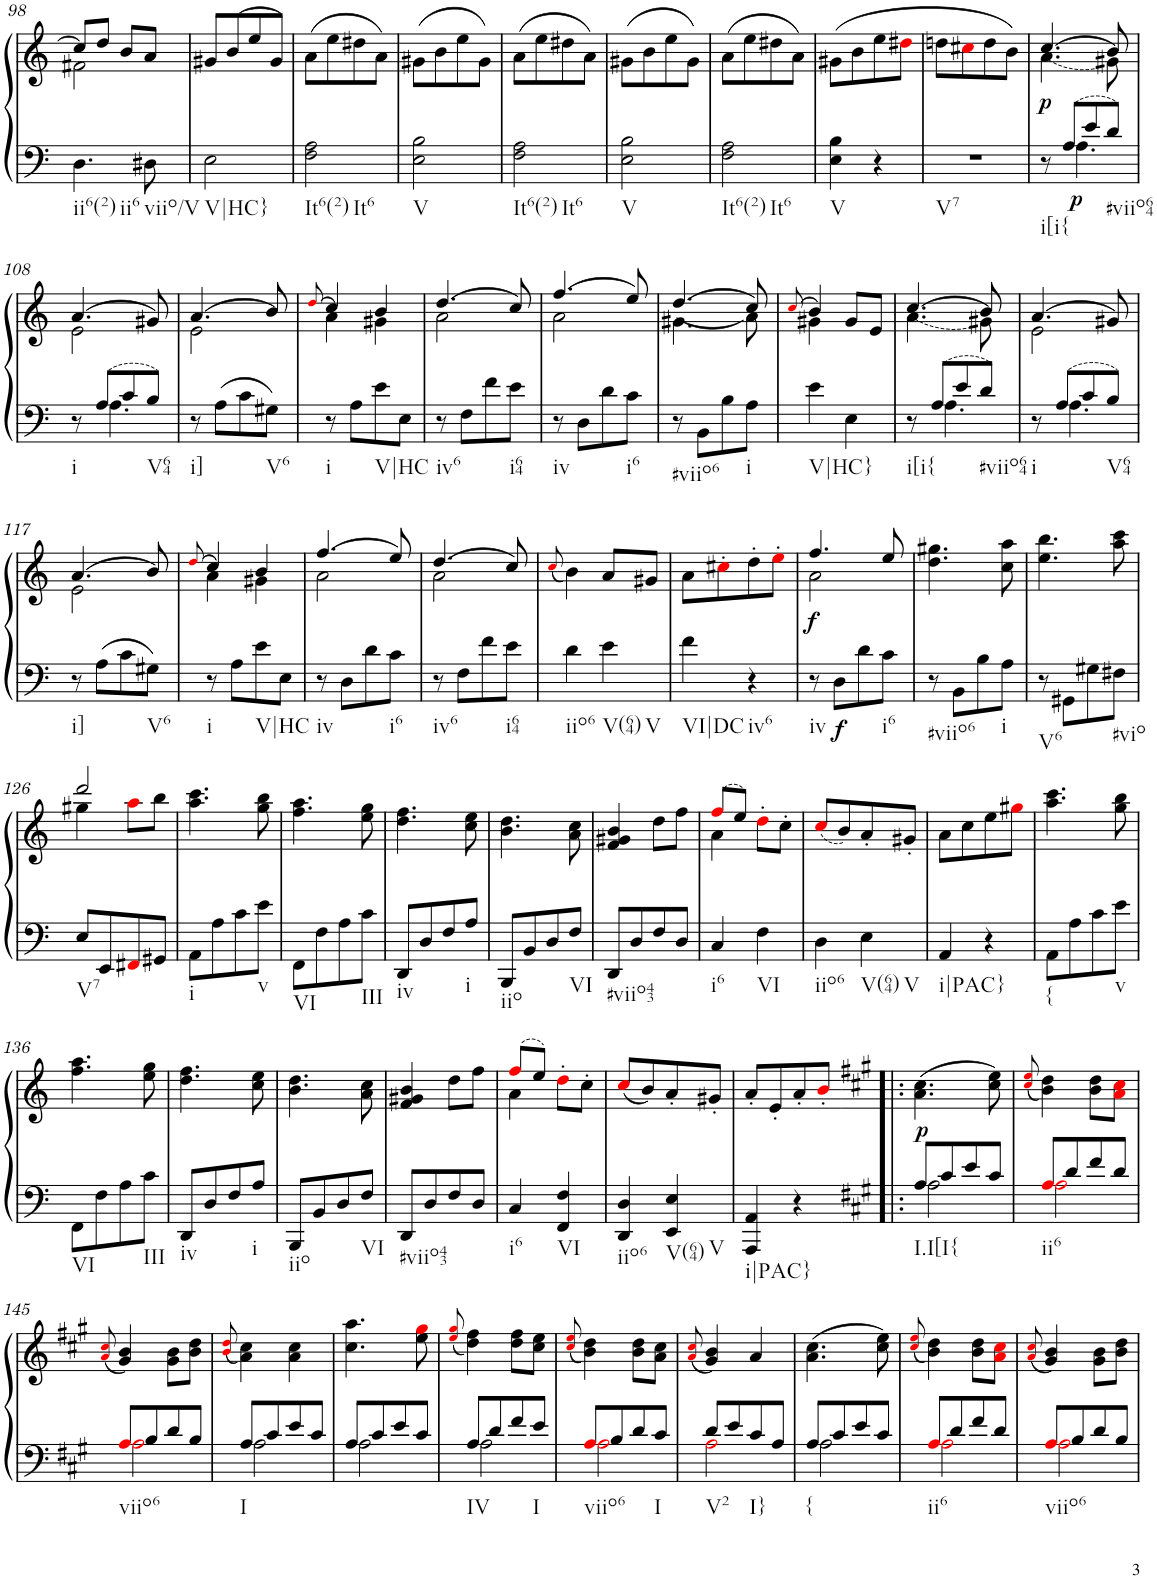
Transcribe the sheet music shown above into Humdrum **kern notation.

**kern	**kern	**dynam
*part1	*part1	*part1
*staff2	*staff1	*staff1/2
*I"Piano	*	*
*I'Pno.	*	*
!!LO:PB:g=z
*clefF4	*clefG2	*
*k[]	*k[]	*
*M2/4	*M2/4	*
=98	=98	=98
*	*^	*
!LO:TX:b:t=ii6(2)	!	!	!
!LO:TX:b:t=ii6	!	!	!
4.D\	8cc/L]	2f#X\	.
.	8dd/J	.	.
.	8b/L	.	.
!LO:TX:b:t=viio/V	!	!	!
8D#X\	8a/J	.	.
*	*v	*v	*
=99	=99	=99
!LO:TX:b:t=V|HC}	!	!
2E\	8g#X/L	.
.	(>8b/	.
.	8ee/	.
.	8g#/J)	.
=100	=100	=100
!LO:TX:b:t=It6(2)	!	!
!LO:TX:b:t=It6	!	!
2F\ 2A\	(8a\L	.
.	8ee\	.
.	8dd#X\	.
.	8a\J)	.
=101	=101	=101
!LO:TX:b:t=V	!	!
2E\ 2B\	(8g#X\L	.
.	8b\	.
.	8ee\	.
.	8g#\J)	.
=102	=102	=102
!LO:TX:b:t=It6(2)	!	!
!LO:TX:b:t=It6	!	!
2F\ 2A\	(8a\L	.
.	8ee\	.
.	8dd#X\	.
.	8a\J)	.
=103	=103	=103
!LO:TX:b:t=V	!	!
2E\ 2B\	(8g#X\L	.
.	8b\	.
.	8ee\	.
.	8g#\J)	.
=104	=104	=104
!LO:TX:b:t=It6(2)	!	!
!LO:TX:b:t=It6	!	!
2F\ 2A\	(8a\L	.
.	8ee\	.
.	8dd#X\	.
.	8a\J)	.
=105	=105	=105
!LO:TX:b:t=V	!	!
4E\ 4B\	(8g#X\L	.
.	8b\	.
4r	8ee\	.
.	8dd#Xi\J	.
=106	=106	=106
!LO:TX:b:t=V7	!	!
2r	8ddn\L	.
.	8cc#Xi\	.
.	8dd\	.
.	8b\J)	.
=107	=107	=107
*^	*^	*
!LO:TX:b:t=i[i{	!	!	!	!
!	!	!	!	!LO:DY:b
8r	8ryy	(4.cc/	(4.a\	p
!	!	!	!	!LO:DY:b=2
8A/L	4.A\	.	.	p
8e/	.	.	.	.
!LO:TX:b:t=#viio64	!	!	!	!
8d/J	.	8b/)	8g#X\)	.
!!LO:LB:g=z	!!
=108	=108	=108	=108	=108
!LO:TX:b:t=i	!	!	!	!
8r	8ryy	(4.a/	2e\	.
8A/L	4.A\	.	.	.
8c/	.	.	.	.
!LO:TX:b:t=V64	!	!	!	!
8B/J	.	8g#X/)	.	.
*v	*v	*	*	*
=109	=109	=109	=109
!LO:TX:b:t=i]	!	!	!
8r	(4.a/	2e\	.
8A\L	.	.	.
8c\	.	.	.
!LO:TX:b:t=V6	!	!	!
8G#X\J	8b/)	.	.
=110	=110	=110	=110
.	(>8qddi/	.	.
!LO:TX:b:t=i	!	!	!
8r	4cc/)	4a\	.
8A\L	.	.	.
!LO:TX:b:t=V|HC	!	!	!
8e\	4b/	4g#X\	.
8E\J	.	.	.
=111	=111	=111	=111
!LO:TX:b:t=iv6	!	!	!
8r	(4.dd/	2a\	.
8F\L	.	.	.
8f\	.	.	.
!LO:TX:b:t=i64	!	!	!
8e\J	8cc/)	.	.
=112	=112	=112	=112
!LO:TX:b:t=iv	!	!	!
8r	(4.ff/	2a\	.
8D\L	.	.	.
8d\	.	.	.
!LO:TX:b:t=i6	!	!	!
8c\J	8ee/)	.	.
=113	=113	=113	=113
!LO:TX:b:t=#viio6	!	!	!
8r	(4.dd/	(4.g#X\	.
8BB\L	.	.	.
8B\	.	.	.
!LO:TX:b:t=i	!	!	!
8A\J	8cc/)	8a\)	.
=114	=114	=114	=114
.	(>8qcci/	.	.
!LO:TX:b:t=V|HC}	!	!	!
4e\	4b/)	4g#X\	.
4E\	8g#/L	4ryy	.
.	8e/J	.	.
=115	=115	=115	=115
*^	*	*	*
!LO:TX:b:t=i[i{	!	!	!	!
8r	8ryy	(4.cc/	(4.a\	.
8A/L	4.A\	.	.	.
8e/	.	.	.	.
!LO:TX:b:t=#viio64	!	!	!	!
8d/J	.	8b/)	8g#X\)	.
=116	=116	=116	=116	=116
!LO:TX:b:t=i	!	!	!	!
8r	8ryy	(4.a/	2e\	.
8A/L	4.A\	.	.	.
8c/	.	.	.	.
!LO:TX:b:t=V64	!	!	!	!
8B/J	.	8g#X/)	.	.
*v	*v	*	*	*
!!LO:LB:g=z	!!
=117	=117	=117	=117
!LO:TX:b:t=i]	!	!	!
8r	(4.a/	2e\	.
8A\L	.	.	.
8c\	.	.	.
!LO:TX:b:t=V6	!	!	!
8G#X\J	8b/)	.	.
=118	=118	=118	=118
.	(>8qddi/	.	.
!LO:TX:b:t=i	!	!	!
8r	4cc/)	4a\	.
8A\L	.	.	.
!LO:TX:b:t=V|HC	!	!	!
8e\	4b/	4g#X\	.
8E\J	.	.	.
=119	=119	=119	=119
!LO:TX:b:t=iv	!	!	!
8r	(4.ff/	2a\	.
8D\L	.	.	.
8d\	.	.	.
!LO:TX:b:t=i6	!	!	!
8c\J	8ee/)	.	.
=120	=120	=120	=120
!LO:TX:b:t=iv6	!	!	!
8r	(4.dd/	2a\	.
8F\L	.	.	.
8f\	.	.	.
!LO:TX:b:t=i64	!	!	!
8e\J	8cc/)	.	.
*	*v	*v	*
=121	=121	=121
.	(8qcci/	.
!LO:TX:b:t=iio6	!	!
4d\	4b\)	.
!LO:TX:b:t=V(64)	!	!
!LO:TX:b:t=V	!	!
4e\	8a/L	.
.	8g#X/J	.
=122	=122	=122
!LO:TX:b:t=VI|DC	!	!
4f\	8a\L	.
.	8cc#X'i\	.
!LO:TX:b:t=iv6	!	!
4r	8dd'\	.
.	8ee'i\J	.
=123	=123	=123
*	*^	*
!LO:TX:b:t=iv	!	!	!
!	!	!	!LO:DY:b
8r	4.ff/	2a\	f
!	!	!	!LO:DY:b=2
8D\L	.	.	f
8d\	.	.	.
!LO:TX:b:t=i6	!	!	!
8c\J	8ee/	.	.
*	*v	*v	*
=124	=124	=124
!LO:TX:b:t=#viio6	!	!
8r	4.dd\ 4.gg#X\	.
8BB\L	.	.
8B\	.	.
!LO:TX:b:t=i	!	!
8A\J	8cc\ 8aa\	.
=125	=125	=125
!LO:TX:b:t=V6	!	!
8r	4.ee\ 4.bb\	.
8GG#X\L	.	.
8G#X\	.	.
!LO:TX:b:t=#vio	!	!
8F#X\J	8aa\ 8ccc\	.
!!LO:LB:g=z
=126	=126	=126
*	*^	*
!LO:TX:b:t=V7	!	!	!
8E/L	2ddd/	4gg#X\	.
8EE/	.	.	.
8FF#Xi/	.	8aai\L	.
8GG#X/J	.	8bb\J	.
=127	=127	=127	=127
!LO:TX:b:t=i	!	!	!
*	*v	*v	*
8AA\L	4.aa\ 4.ccc\	.
8A\	.	.
8c\	.	.
!LO:TX:b:t=v	!	!
8e\J	8gg\ 8bb\	.
=128	=128	=128
!LO:TX:b:t=VI	!	!
8FF\L	4.ff\ 4.aa\	.
8F\	.	.
8A\	.	.
!LO:TX:b:t=III	!	!
8c\J	8ee\ 8gg\	.
=129	=129	=129
!LO:TX:b:t=iv	!	!
8DD/L	4.dd\ 4.ff\	.
8D/	.	.
8F/	.	.
!LO:TX:b:t=i	!	!
8A/J	8cc\ 8ee\	.
=130	=130	=130
!LO:TX:b:t=iio	!	!
8BBB/L	4.b\ 4.dd\	.
8BB/	.	.
8D/	.	.
!LO:TX:b:t=VI	!	!
8F/J	8a\ 8cc\	.
=131	=131	=131
!LO:TX:b:t=#viio43	!	!
8DD/L	4f/ 4g#X/ 4b/	.
8D/	.	.
8F/	8dd\L	.
8D/J	8ff\J	.
=132	=132	=132
*	*^	*
!LO:TX:b:t=i6	!	!	!
4C/	(8ffi/L	4a\	.
.	8ee/J)	.	.
!LO:TX:b:t=VI	!	!	!
4F\	8dd'>i\L	4ryy	.
.	8cc'>\J	.	.
*	*v	*v	*
=133	=133	=133
!LO:TX:b:t=iio6	!	!
4D\	(8cci/L	.
.	8b/)	.
!LO:TX:b:t=V(64)	!	!
!LO:TX:b:t=V	!	!
4E\	8a'/	.
.	8g#X'/J	.
=134	=134	=134
!LO:TX:b:t=i|PAC}	!	!
4AA/	8a\L	.
.	8cc\	.
4r	8ee\	.
.	8gg#Xi\J	.
=135	=135	=135
!LO:TX:b:t={	!	!
8AA\L	4.aa\ 4.ccc\	.
8A\	.	.
8c\	.	.
!LO:TX:b:t=v	!	!
8e\J	8gg\ 8bb\	.
!!LO:LB:g=z
=136	=136	=136
!LO:TX:b:t=VI	!	!
8FF\L	4.ff\ 4.aa\	.
8F\	.	.
8A\	.	.
!LO:TX:b:t=III	!	!
8c\J	8ee\ 8gg\	.
=137	=137	=137
!LO:TX:b:t=iv	!	!
8DD/L	4.dd\ 4.ff\	.
8D/	.	.
8F/	.	.
!LO:TX:b:t=i	!	!
8A/J	8cc\ 8ee\	.
=138	=138	=138
!LO:TX:b:t=iio	!	!
8BBB/L	4.b\ 4.dd\	.
8BB/	.	.
8D/	.	.
!LO:TX:b:t=VI	!	!
8F/J	8a\ 8cc\	.
=139	=139	=139
!LO:TX:b:t=#viio43	!	!
8DD/L	4f/ 4g#X/ 4b/	.
8D/	.	.
8F/	8dd\L	.
8D/J	8ff\J	.
=140	=140	=140
*	*^	*
!LO:TX:b:t=i6	!	!	!
4C/	(8ffi/L	4a\	.
.	8ee/J)	.	.
!LO:TX:b:t=VI	!	!	!
4FF/ 4F/	8dd'>i\L	4ryy	.
.	8cc'>\J	.	.
*	*v	*v	*
=141	=141	=141
!LO:TX:b:t=iio6	!	!
4DD/ 4D/	(8cci/L	.
.	8b/)	.
!LO:TX:b:t=V(64)	!	!
!LO:TX:b:t=V	!	!
4EE/ 4E/	8a'/	.
.	8g#X'/J	.
=142	=142	=142
!LO:TX:b:t=i|PAC}	!	!
4AAA/ 4AA/	8a'/L	.
.	8e'/	.
4r	8a'/	.
.	8b'i/J	.
=143!|:	=143!|:	=143!|:
*k[f#c#g#]	*k[f#c#g#]	*
*^	*	*
!LO:TX:b:t=I.I[I{	!	!	!
!	!	!	!LO:DY:b
8A/L	2A\	(4.a\ 4.cc#\	p
8c#/	.	.	.
8e/	.	.	.
8c#/J	.	8cc#\ 8ee\)	.
=144	=144	=144	=144
.	.	(8qcc#i/ 8qeei/	.
!LO:TX:b:t=ii6	!	!	!
8Ai/L	2Ai\	4b\ 4dd\)	.
8d/	.	.	.
8f#/	.	8b\ 8dd\L	.
8d/J	.	8ai\ 8cc#i\J	.
!!LO:LB:g=z
=145	=145	=145	=145
.	.	(8qai/ 8qcc#i/	.
!LO:TX:b:t=viio6	!	!	!
8Ai/L	2Ai\	4g#/ 4b/)	.
8B/	.	.	.
8d/	.	8g#\ 8b\L	.
8B/J	.	8b\ 8dd\J	.
=146	=146	=146	=146
.	.	(8qbi/ 8qddi/	.
!LO:TX:b:t=I	!	!	!
8A/L	2A\	4a\ 4cc#\)	.
8c#/	.	.	.
8e/	.	4a\ 4cc#\	.
8c#/J	.	.	.
=147	=147	=147	=147
8A/L	2A\	4.cc#\ 4.aa\	.
8c#/	.	.	.
8e/	.	.	.
8c#/J	.	8ee\ 8gg#i\	.
=148	=148	=148	=148
.	.	(8qeei/ 8qgg#i/	.
!LO:TX:b:t=IV	!	!	!
8A/L	2A\	4dd\ 4ff#\)	.
8d/	.	.	.
8f#/	.	8dd\ 8ff#\L	.
!LO:TX:b:t=I	!	!	!
8e/J	.	8cc#\ 8ee\J	.
=149	=149	=149	=149
.	.	(8qcc#i/ 8qeei/	.
!LO:TX:b:t=viio6	!	!	!
8Ai/L	2Ai\	4b\ 4dd\)	.
8B/	.	.	.
8d/	.	8b\ 8dd\L	.
!LO:TX:b:t=I	!	!	!
8c#/J	.	8a\ 8cc#\J	.
=150	=150	=150	=150
.	.	(8qai/ 8qcc#i/	.
!LO:TX:b:t=V2	!	!	!
8d/L	2Ai\	4g#/ 4b/)	.
8e/	.	.	.
!LO:TX:b:t=I}	!	!	!
8c#/	.	4a/	.
8A/J	.	.	.
=151	=151	=151	=151
!LO:TX:b:t={	!	!	!
8A/L	2A\	(4.a\ 4.cc#\	.
8c#/	.	.	.
8e/	.	.	.
8c#/J	.	8cc#\ 8ee\)	.
=152	=152	=152	=152
.	.	(8qcc#i/ 8qeei/	.
!LO:TX:b:t=ii6	!	!	!
8Ai/L	2Ai\	4b\ 4dd\)	.
8d/	.	.	.
8f#/	.	8b\ 8dd\L	.
8d/J	.	8ai\ 8cc#i\J	.
=153	=153	=153	=153
.	.	(8qai/ 8qcc#i/	.
!LO:TX:b:t=viio6	!	!	!
8Ai/L	2Ai\	4g#/ 4b/)	.
8B/	.	.	.
8d/	.	8g#\ 8b\L	.
8B/J	.	8b\ 8dd\J	.
*v	*v	*	*
=	=	=
*-	*-	*-
